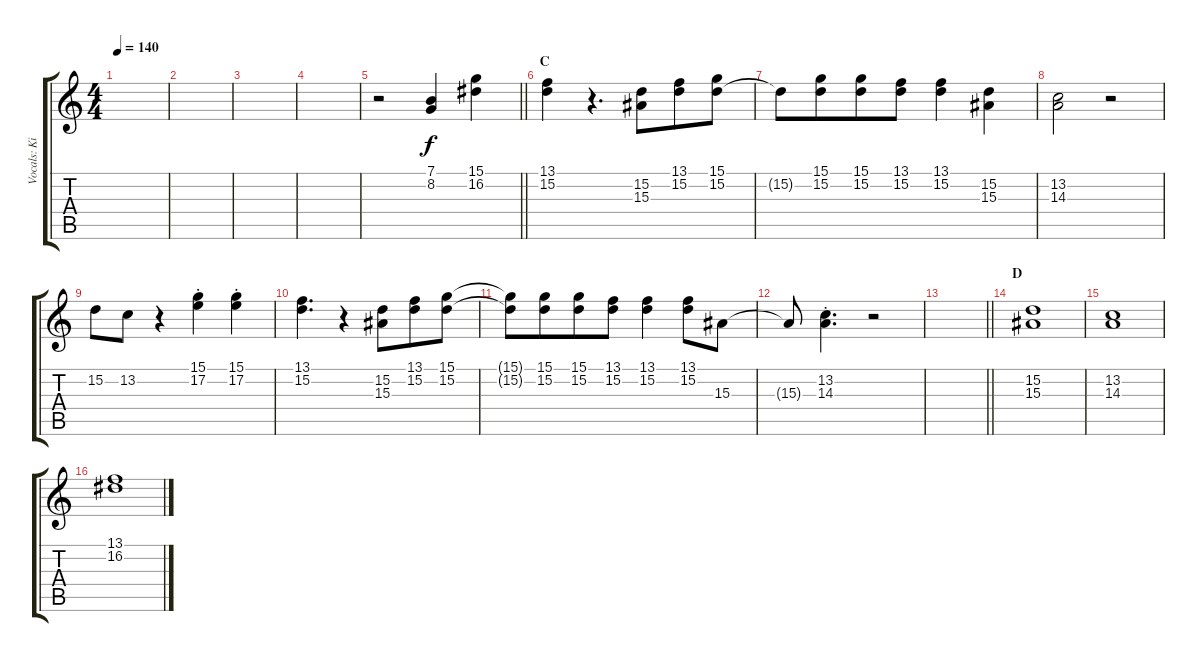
\track ("Vocals: Kiki Dee" "Vocals: Ki") {instrument choiraahs}
\staff {score tabs}
\tuning (E4 B3 G3 D3 A2 E2) {hide}
\ts (4 4)
\tempo 140
\clef g2
\ks c
|
|
|
|
\barLineRight lightlight
r.2 (7.1 8.2).4 (15.1 16.2).4 |
\section ("" "C")
(13.1 15.2).4 r.4{d} (15.2 15.3).8{beam merge} (13.1 15.2).8 (15.1 15.2).8 |
15.2{t}.8 (15.1 15.2).8{beam merge} (15.1 15.2).8 (13.1 15.2).8 (13.1 15.2).4 (15.2 15.3).4 |
(13.2 14.3).2 r.2 |
15.2.8 13.2.8 r.4 (15.1{st} 17.2).4 (15.1{st} 17.2).4 |
(13.1 15.2).4{d} r.4 (15.2 15.3).8{beam merge} (13.1 15.2).8 (15.1 15.2).8 |
(15.1{t} 15.2{t}).8 (15.1 15.2).8{beam merge} (15.1 15.2).8 (13.1 15.2).8 (13.1 15.2).4 (13.1 15.2).8 15.3.8 |
15.3{t}.8 (13.2{st} 14.3).4{d} r.2 |
\barLineRight lightlight
|
\section ("" "D")
(15.2 15.3).1 |
(13.2 14.3).1 |
(13.1 16.2).1
